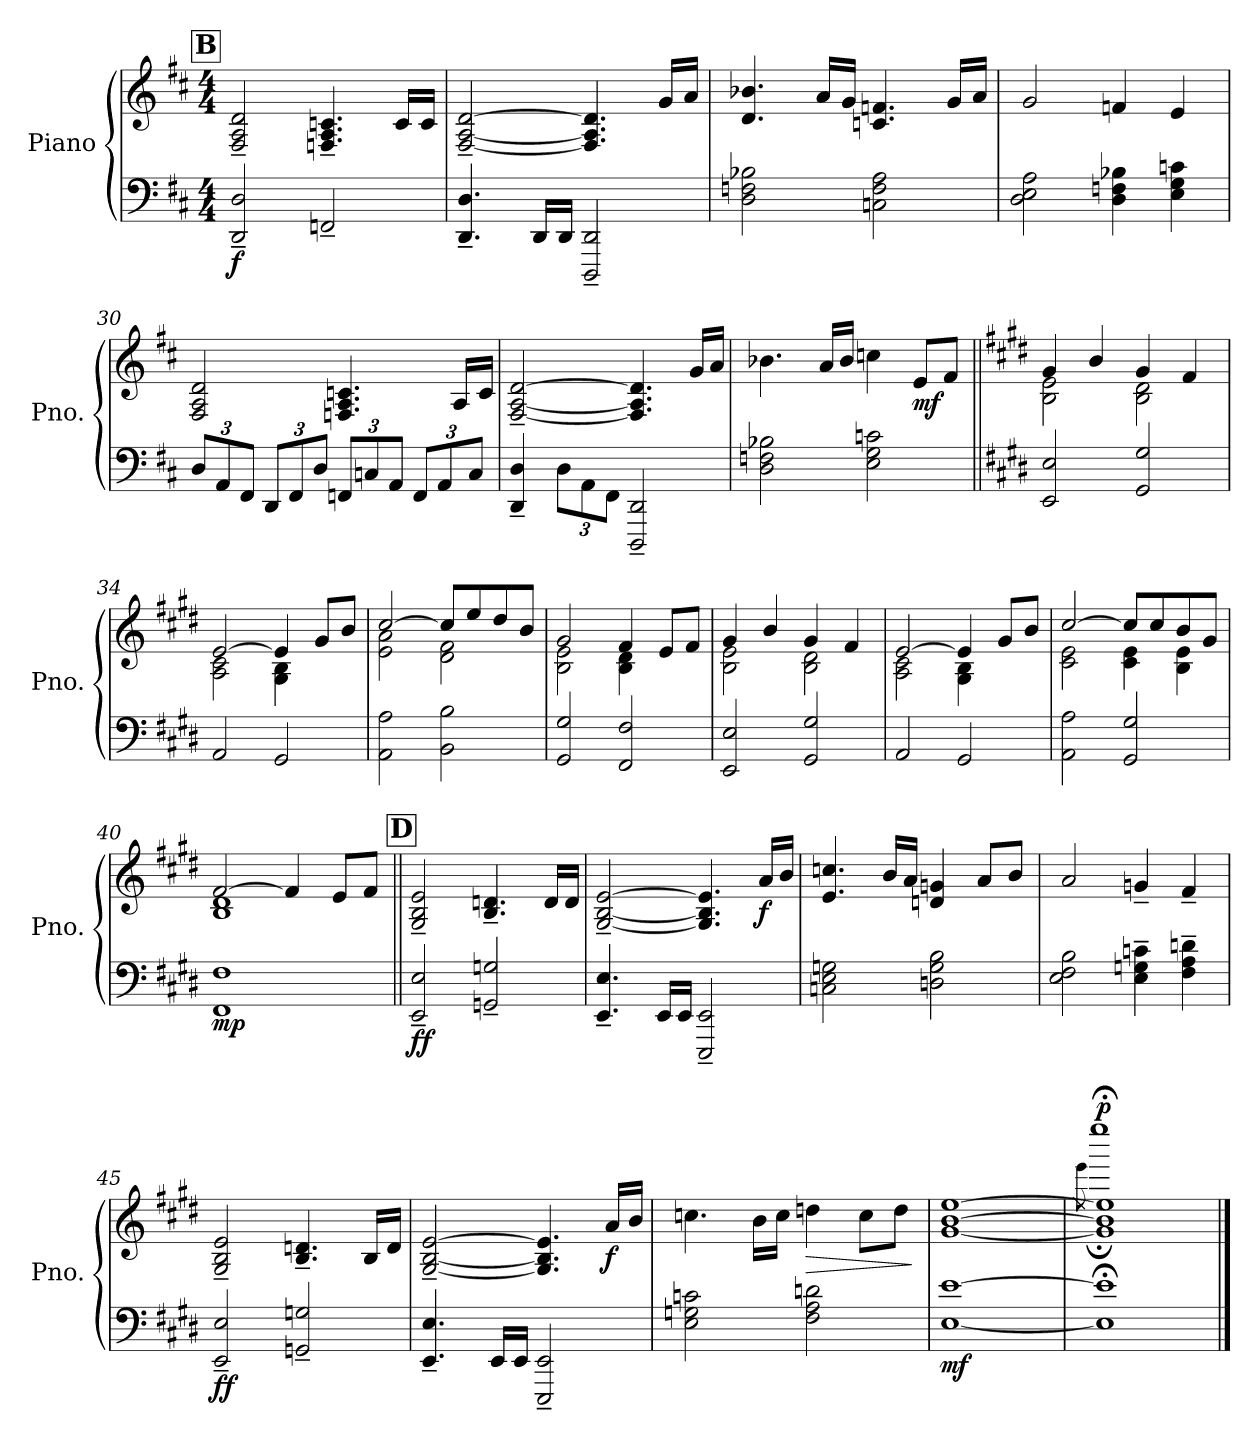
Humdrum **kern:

**kern	**kern	**dynam
*part1	*part1	*part1
*staff2	*staff1	*staff1/2
*I"Piano	*	*
*I'Pno.	*	*
*clefF4	*clefG2	*
*k[f#c#]	*k[f#c#]	*
*M4/4	*M4/4	*
*MM92	*MM92	*
!!LO:REH:place=s1:a:B:t=B
=26	=26	=26
!	!	!LO:DY:b=2
2DD/~ 2D/~	2F#/~ 2A/~ 2d/~	f
2FFn~/	4.Fn/~ 4.A/~ 4.cn/~	.
.	16c/LL	.
.	16c/JJ	.
!!LO:LB:g=z
=27	=27	=27
4.DD/~ 4.D/~	[2F#/~ [2A/~ [2d/~	.
16DD/LL	.	.
16DD/JJ	.	.
2DDD/~ 2DD/~	4.F#/] 4.A/] 4.d/]	.
.	16g/LL	.
.	16a/JJ	.
=28	=28	=28
2D\ 2Fn\ 2B-X\	4.d/ 4.b-X/	.
.	16a/LL	.
.	16g/JJ	.
2Cn\ 2F\ 2A\	4.cn/ 4.fn/	.
.	16g/LL	.
.	16a/JJ	.
=29	=29	=29
2D\ 2E\ 2A\	2g/	.
4D\ 4Fn\ 4B-X\	4fn/	.
4E\ 4G\ 4cn\	4e/	.
!!LO:LB:g=z
=30	=30	=30
*Xbrackettup	*	*
12D/L	2F#/ 2A/ 2d/	.
12AA/	.	.
12FF#/J	.	.
12DD/L	.	.
12FF#/	.	.
12D/J	.	.
12FFn/L	4.Fn/ 4.A/ 4.cn/	.
12Cn/	.	.
12AA/J	.	.
12FF/L	.	.
12AA/	.	.
.	16A/LL	.
12C/J	.	.
.	16c/JJ	.
=31	=31	=31
4DD/~ 4D/~	[2F#/~ [2A/~ [2d/~	.
12D\L	.	.
12AA\	.	.
12FF#\J	.	.
2DDD/~ 2DD/~	4.F#/] 4.A/] 4.d/]	.
.	16g/LL	.
.	16a/JJ	.
!!LO:LB:g=z
=32	=32	=32
2D\ 2Fn\ 2B-X\	4.b-X\	.
.	16a/LL	.
.	16b-/JJ	.
2E\ 2G\ 2cn\	4ccn\	.
!	!	!LO:DY:b
.	8e/L	mf
.	8f#/J	.
=33||	=33||	=33||
!!LO:REH:place=s1:a:B:t=C
*k[f#c#g#d#]	*k[f#c#g#d#]	*
*	*MM98	*
*	*^	*
2EE/ 2E/	4g#/	2B\ 2e\	.
.	4b/	.	.
2GG#/ 2G#/	4g#/	2B\ 2d#\	.
.	4f#/	.	.
=34	=34	=34	=34
2AA/	[2e/	2A\ 2c#\	.
2GG#/	4e/]	4G#\ 4B\	.
.	8g#/L	4ryy	.
.	8b/J	.	.
!!LO:PB:g=z	!!
=35	=35	=35	=35
2AA\ 2A\	[2cc#/	2e\ 2a\	.
2BB\ 2B\	8cc#/L]	2d#\ 2f#\	.
.	8ee/	.	.
.	8dd#/	.	.
.	8b/J	.	.
=36	=36	=36	=36
2GG#/ 2G#/	2g#/	2B\ 2e\	.
2FF#/ 2F#/	4f#/	4B\ 4d#\	.
.	8e/L	4ryy	.
.	8f#/J	.	.
=37	=37	=37	=37
2EE/ 2E/	4g#/	2B\ 2e\	.
.	4b/	.	.
2GG#/ 2G#/	4g#/	2B\ 2d#\	.
.	4f#/	.	.
=38	=38	=38	=38
2AA/	[2e/	2A\ 2c#\	.
2GG#/	4e/]	4G#\ 4B\	.
.	8g#/L	4ryy	.
.	8b/J	.	.
!!LO:LB:g=z	!!
=39	=39	=39	=39
2AA\ 2A\	[2cc#/	2c#\ 2e\	.
2GG#/ 2G#/	8cc#/L]	4c#\ 4e\	.
.	8cc#/	.	.
.	8b/	4B\ 4e\	.
.	8g#/J	.	.
=40	=40	=40	=40
!	!	!	!LO:DY:b=2
1FF# 1F#	[2f#/	1B 1d#	mp
.	4f#/]	.	.
.	8e/L	.	.
.	8f#/J	.	.
*	*v	*v	*
!!LO:REH:place=s1:a:B:t=D
=41||	=41||	=41||
!	!	!LO:DY:b=2
2EE/~ 2E/~	2G#/~ 2B/~ 2e/~	ff
2GGn/~ 2Gn/~	4.B/~ 4.dn/~	.
.	16d/LL	.
.	16d/JJ	.
!!LO:LB:g=z
=42	=42	=42
4.EE/~ 4.E/~	[2G#/~ [2B/~ [2e/~	.
16EE/LL	.	.
16EE/JJ	.	.
2EEE/~ 2EE/~	4.G#/] 4.B/] 4.e/]	.
!	!	!LO:DY:b
.	16a/LL	f
.	16b/JJ	.
=43	=43	=43
2Cn\ 2E\ 2Gn\	4.e/ 4.ccn/	.
.	16b/LL	.
.	16a/JJ	.
2Dn\ 2G\ 2B\	4dn/ 4gn/	.
.	8a/L	.
.	8b/J	.
!!LO:LB:g=z
=44	=44	=44
2E\ 2F#\ 2B\	2a/	.
4E\~ 4Gn\~ 4cn\~	4gn~/	.
4F#\~ 4A\~ 4dn\~	4f#~/	.
=45	=45	=45
!	!	!LO:DY:b=2
2EE/~ 2E/~	2G#/~ 2B/~ 2e/~	ff
2GGn/~ 2Gn/~	4.B/~ 4.dn/~	.
.	16B/LL	.
.	16d/JJ	.
=46	=46	=46
4.EE/~ 4.E/~	[2G#/~ [2B/~ [2e/~	.
16EE/LL	.	.
16EE/JJ	.	.
2EEE/~ 2EE/~	4.G#/] 4.B/] 4.e/]	.
!	!	!LO:DY:b
.	16a/LL	f
.	16b/JJ	.
!!LO:LB:g=z
=47	=47	=47
2E\ 2Gn\ 2cn\	4.ccn\	.
.	16b\LL	.
.	16cc\JJ	.
!	!	!LO:HP:b
2F#\ 2A\ 2dn\	4ddn\	>
.	8cc\L	.
.	8dd\J	.
.	.	]
=48	=48	=48
!	!	!LO:DY:b=2
[1E [1e	[1g# [1b [1ee	mf
=49	=49	=49
*	*^	*
.	.	8qeee\	.
!	!	!	!LO:DY:a
1E]; 1e];	1g#]; 1b]; 1ee];	1eeee;	p
*	*v	*v	*
==	==	==
*-	*-	*-
